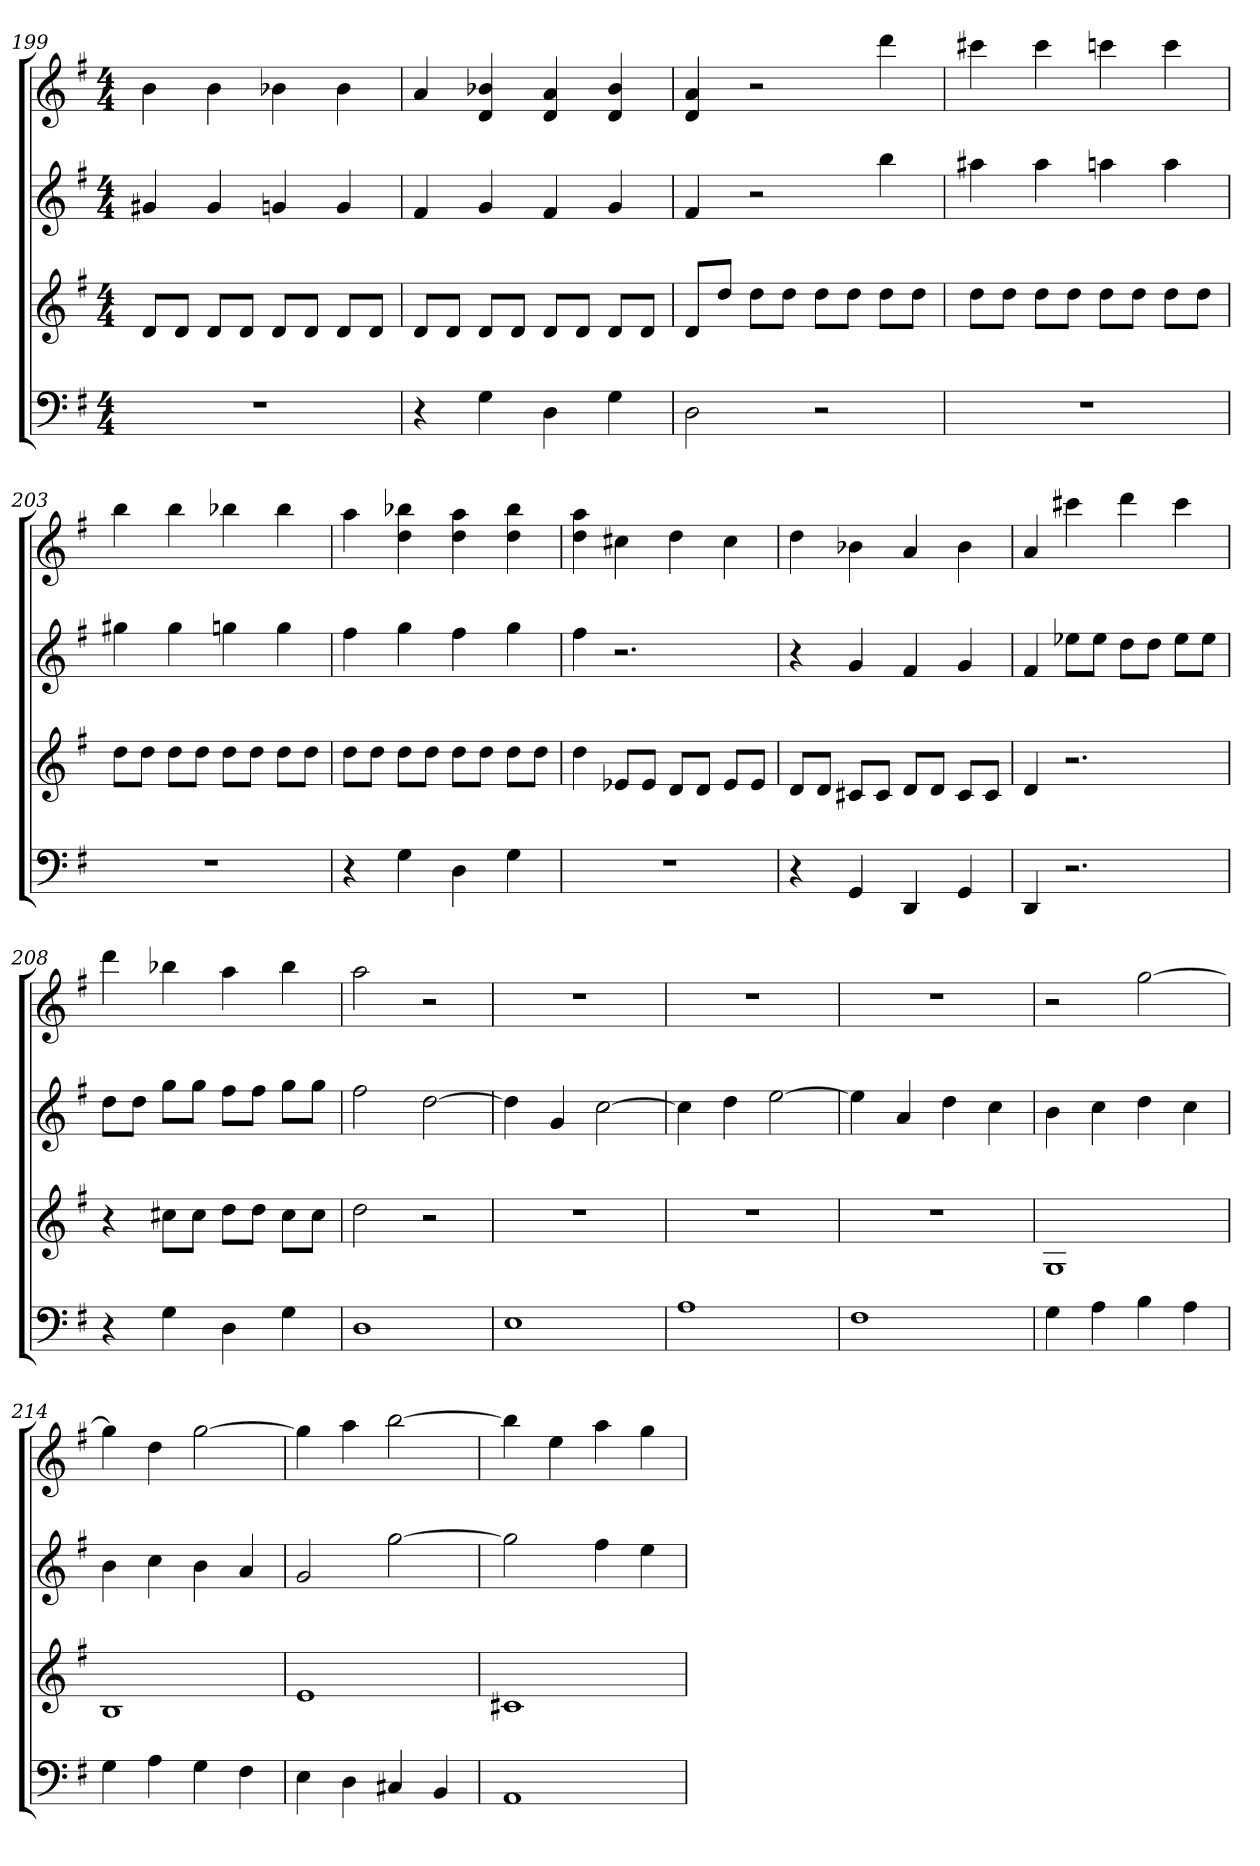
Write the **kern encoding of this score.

**kern	**kern	**kern	**kern
*part4	*part3	*part2	*part1
*staff4	*staff3	*staff2	*staff1
*k[f#]	*k[f#]	*k[f#]	*k[f#]
*G:	*G:	*G:	*G:
*M4/4	*M4/4	*M4/4	*M4/4
=199	=199	=199	=199
1r	8dL	4g#X	4b
.	8dJ	.	.
.	8dL	4g#	4b
.	8dJ	.	.
.	8dL	4gn	4b-X
.	8dJ	.	.
.	8dL	4g	4b-
.	8dJ	.	.
=200	=200	=200	=200
4r	8dL	4f#	4a
.	8dJ	.	.
4G	8dL	4g	4d 4b-X
.	8dJ	.	.
4D	8dL	4f#	4d 4a
.	8dJ	.	.
4G	8dL	4g	4d 4b-
.	8dJ	.	.
=201	=201	=201	=201
2D	8dL	4f#	4d 4a
.	8ddJ	.	.
.	8ddL	2r	2r
.	8ddJ	.	.
2r	8ddL	.	.
.	8ddJ	.	.
.	8ddL	4bb	4ddd
.	8ddJ	.	.
=202	=202	=202	=202
1r	8ddL	4aa#X	4ccc#X
.	8ddJ	.	.
.	8ddL	4aa#	4ccc#
.	8ddJ	.	.
.	8ddL	4aan	4cccn
.	8ddJ	.	.
.	8ddL	4aa	4ccc
.	8ddJ	.	.
=203	=203	=203	=203
1r	8ddL	4gg#X	4bb
.	8ddJ	.	.
.	8ddL	4gg#	4bb
.	8ddJ	.	.
.	8ddL	4ggn	4bb-X
.	8ddJ	.	.
.	8ddL	4gg	4bb-
.	8ddJ	.	.
=204	=204	=204	=204
4r	8ddL	4ff#	4aa
.	8ddJ	.	.
4G	8ddL	4gg	4dd 4bb-X
.	8ddJ	.	.
4D	8ddL	4ff#	4dd 4aa
.	8ddJ	.	.
4G	8ddL	4gg	4dd 4bb-
.	8ddJ	.	.
=205	=205	=205	=205
1r	4dd	4ff#	4dd 4aa
.	8e-XL	2.r	4cc#X
.	8e-J	.	.
.	8dL	.	4dd
.	8dJ	.	.
.	8e-L	.	4cc#
.	8e-J	.	.
=206	=206	=206	=206
4r	8dL	4r	4dd
.	8dJ	.	.
4GG	8c#XL	4g	4b-X
.	8c#J	.	.
4DD	8dL	4f#	4a
.	8dJ	.	.
4GG	8c#L	4g	4b-
.	8c#J	.	.
=207	=207	=207	=207
4DD	4d	4f#	4a
2.r	2.r	8ee-XL	4ccc#X
.	.	8ee-J	.
.	.	8ddL	4ddd
.	.	8ddJ	.
.	.	8ee-L	4ccc#
.	.	8ee-J	.
=208	=208	=208	=208
4r	4r	8ddL	4ddd
.	.	8ddJ	.
4G	8cc#XL	8ggL	4bb-X
.	8cc#J	8ggJ	.
4D	8ddL	8ff#L	4aa
.	8ddJ	8ff#J	.
4G	8cc#L	8ggL	4bb-
.	8cc#J	8ggJ	.
=209	=209	=209	=209
1D	2dd	2ff#	2aa
.	2r	[2dd	2r
=210	=210	=210	=210
1E	1r	4dd]	1r
.	.	4g	.
.	.	[2cc	.
=211	=211	=211	=211
1A	1r	4cc]	1r
.	.	4dd	.
.	.	[2ee	.
=212	=212	=212	=212
1F#	1r	4ee]	1r
.	.	4a	.
.	.	4dd	.
.	.	4cc	.
=213	=213	=213	=213
4G	1G	4b	2r
4A	.	4cc	.
4B	.	4dd	[2gg
4A	.	4cc	.
=214	=214	=214	=214
4G	1B	4b	4gg]
4A	.	4cc	4dd
4G	.	4b	[2gg
4F#	.	4a	.
=215	=215	=215	=215
4E	1e	2g	4gg]
4D	.	.	4aa
4C#X	.	[2gg	[2bb
4BB	.	.	.
=216	=216	=216	=216
1AA	1c#X	2gg]	4bb]
.	.	.	4ee
.	.	4ff#	4aa
.	.	4ee	4gg
=	=	=	=
*-	*-	*-	*-
